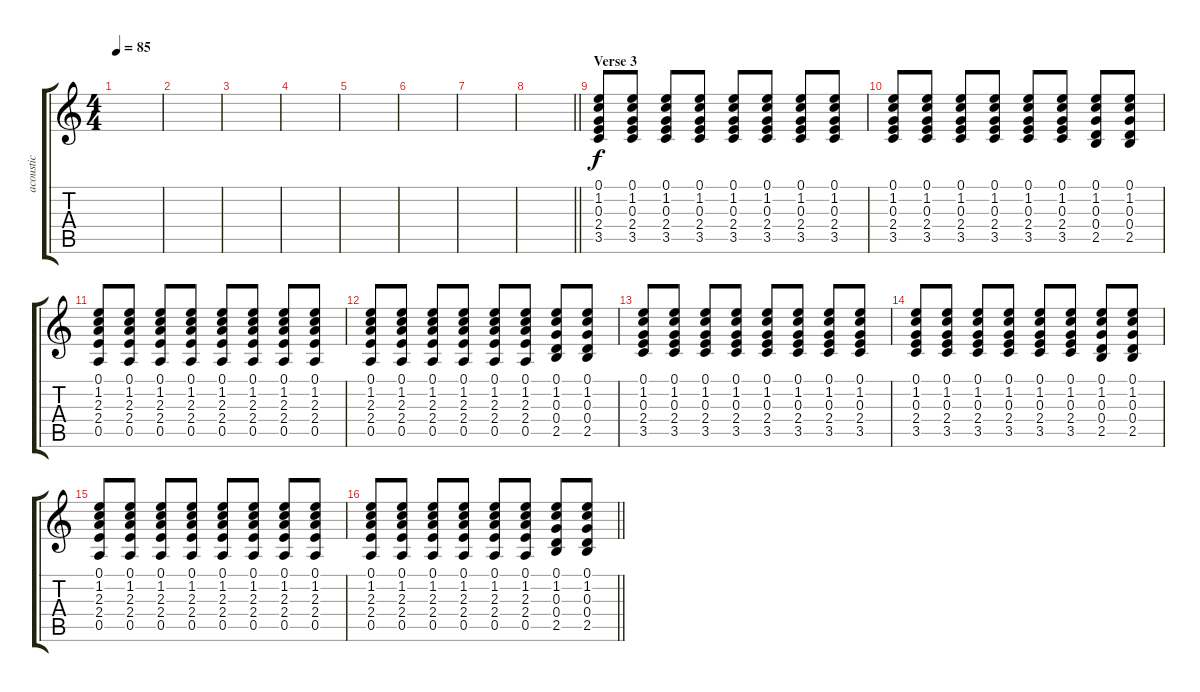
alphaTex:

\track ("acoustic" "acoustic") {instrument acousticguitarsteel}
\staff {score tabs}
\tuning (E4 B3 G3 D3 A2 E2) {hide}
\ts (4 4)
\tempo 85
\clef g2
\ks c
|
|
|
|
|
|
|
\barLineRight lightlight
|
\section ("" "Verse 3")
(0.1 1.2 0.3 2.4 3.5).8 (0.1 1.2 0.3 2.4 3.5).8 (0.1 1.2 0.3 2.4 3.5).8 (0.1 1.2 0.3 2.4 3.5).8 (0.1 1.2 0.3 2.4 3.5).8 (0.1 1.2 0.3 2.4 3.5).8 (0.1 1.2 0.3 2.4 3.5).8 (0.1 1.2 0.3 2.4 3.5).8 |
(0.1 1.2 0.3 2.4 3.5).8 (0.1 1.2 0.3 2.4 3.5).8 (0.1 1.2 0.3 2.4 3.5).8 (0.1 1.2 0.3 2.4 3.5).8 (0.1 1.2 0.3 2.4 3.5).8 (0.1 1.2 0.3 2.4 3.5).8 (0.1 1.2 0.3 0.4 2.5).8 (0.1 1.2 0.3 0.4 2.5).8 |
(0.1 1.2 2.3 2.4 0.5).8 (0.1 1.2 2.3 2.4 0.5).8 (0.1 1.2 2.3 2.4 0.5).8 (0.1 1.2 2.3 2.4 0.5).8 (0.1 1.2 2.3 2.4 0.5).8 (0.1 1.2 2.3 2.4 0.5).8 (0.1 1.2 2.3 2.4 0.5).8 (0.1 1.2 2.3 2.4 0.5).8 |
(0.1 1.2 2.3 2.4 0.5).8 (0.1 1.2 2.3 2.4 0.5).8 (0.1 1.2 2.3 2.4 0.5).8 (0.1 1.2 2.3 2.4 0.5).8 (0.1 1.2 2.3 2.4 0.5).8 (0.1 1.2 2.3 2.4 0.5).8 (0.1 1.2 0.3 0.4 2.5).8 (0.1 1.2 0.3 0.4 2.5).8 |
(0.1 1.2 0.3 2.4 3.5).8 (0.1 1.2 0.3 2.4 3.5).8 (0.1 1.2 0.3 2.4 3.5).8 (0.1 1.2 0.3 2.4 3.5).8 (0.1 1.2 0.3 2.4 3.5).8 (0.1 1.2 0.3 2.4 3.5).8 (0.1 1.2 0.3 2.4 3.5).8 (0.1 1.2 0.3 2.4 3.5).8 |
(0.1 1.2 0.3 2.4 3.5).8 (0.1 1.2 0.3 2.4 3.5).8 (0.1 1.2 0.3 2.4 3.5).8 (0.1 1.2 0.3 2.4 3.5).8 (0.1 1.2 0.3 2.4 3.5).8 (0.1 1.2 0.3 2.4 3.5).8 (0.1 1.2 0.3 0.4 2.5).8 (0.1 1.2 0.3 0.4 2.5).8 |
(0.1 1.2 2.3 2.4 0.5).8 (0.1 1.2 2.3 2.4 0.5).8 (0.1 1.2 2.3 2.4 0.5).8 (0.1 1.2 2.3 2.4 0.5).8 (0.1 1.2 2.3 2.4 0.5).8 (0.1 1.2 2.3 2.4 0.5).8 (0.1 1.2 2.3 2.4 0.5).8 (0.1 1.2 2.3 2.4 0.5).8 |
\barLineRight lightlight
(0.1 1.2 2.3 2.4 0.5).8 (0.1 1.2 2.3 2.4 0.5).8 (0.1 1.2 2.3 2.4 0.5).8 (0.1 1.2 2.3 2.4 0.5).8 (0.1 1.2 2.3 2.4 0.5).8 (0.1 1.2 2.3 2.4 0.5).8 (0.1 1.2 0.3 0.4 2.5).8 (0.1 1.2 0.3 0.4 2.5).8
